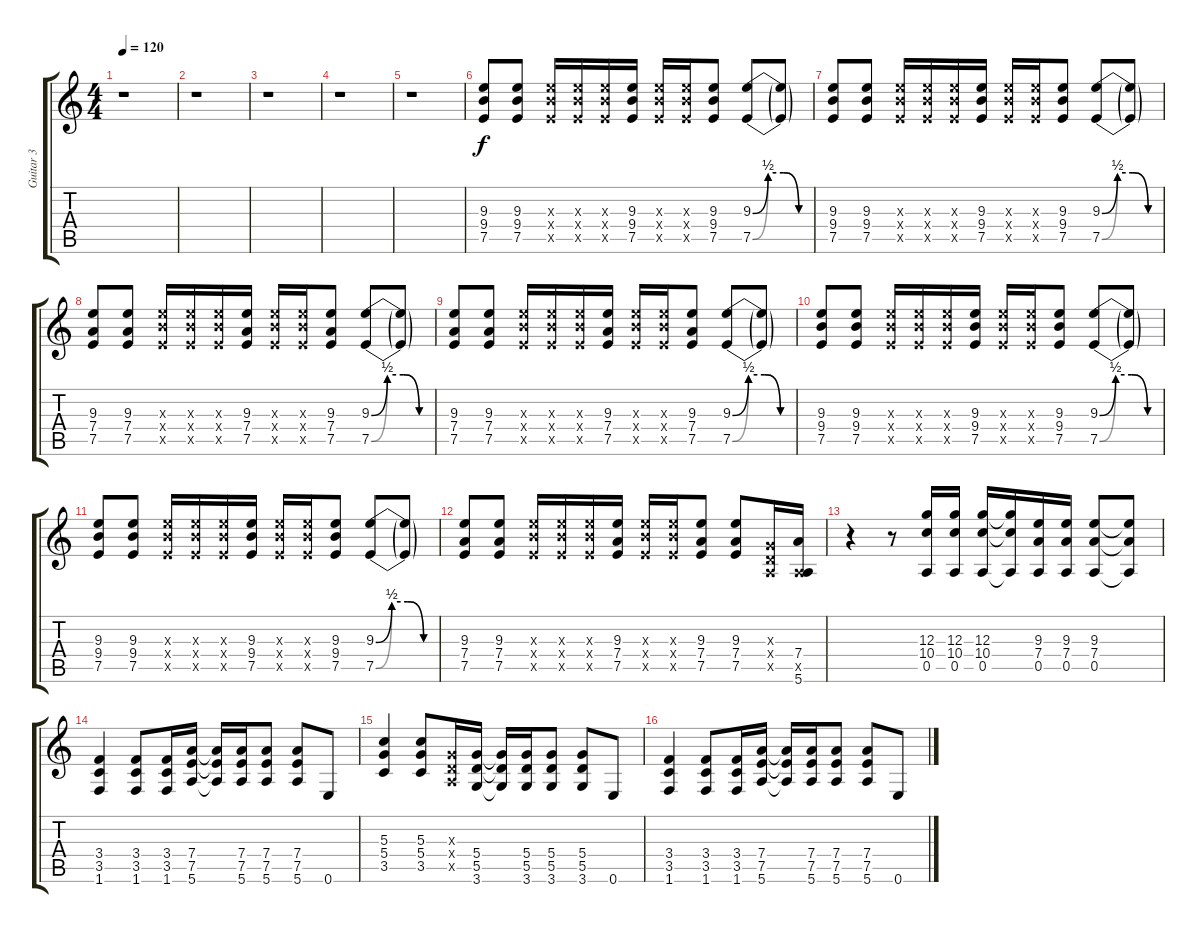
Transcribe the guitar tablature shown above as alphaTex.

\track ("Guitar 3" "Guitar 3") {instrument distortionguitar}
\staff {score tabs}
\tuning (G4 C4 G3 D3 A2 E2) {hide}
\ts (4 4)
\tempo 120
\clef g2
\ks c
r.1{dy f} |
r.1 |
r.1 |
r.1 |
r.1 |
(9.3 9.4 7.5).8 (9.3 9.4 7.5).8 (9.3{x} 9.4{x} 7.5{x}).16 (9.3{x} 9.4{x} 7.5{x}).16 (9.3{x} 9.4{x} 7.5{x}).16 (9.3 9.4 7.5).16 (9.3{x} 9.4{x} 7.5{x}).16 (9.3{x} 9.4{x} 7.5{x}).16 (9.3 9.4 7.5).8 (9.3{be (custom 0 0 15 2 30 2 45 0 60 0)} 7.5{be (custom 0 0 15 2 30 2 45 0 60 0)}).8 (9.3{t} 7.5{t}).8 |
(9.3 9.4 7.5).8 (9.3 9.4 7.5).8 (9.3{x} 9.4{x} 7.5{x}).16 (9.3{x} 9.4{x} 7.5{x}).16 (9.3{x} 9.4{x} 7.5{x}).16 (9.3 9.4 7.5).16 (9.3{x} 9.4{x} 7.5{x}).16 (9.3{x} 9.4{x} 7.5{x}).16 (9.3 9.4 7.5).8 (9.3{be (custom 0 0 15 2 30 2 45 0 60 0)} 7.5{be (custom 0 0 15 2 30 2 45 0 60 0)}).8 (9.3{t} 7.5{t}).8 |
(9.3 7.4 7.5).8 (9.3 7.4 7.5).8 (9.3{x} 9.4{x} 7.5{x}).16 (9.3{x} 9.4{x} 7.5{x}).16 (9.3{x} 9.4{x} 7.5{x}).16 (9.3 7.4 7.5).16 (9.3{x} 9.4{x} 7.5{x}).16 (9.3{x} 9.4{x} 7.5{x}).16 (9.3 7.4 7.5).8 (9.3{be (custom 0 0 15 2 30 2 45 0 60 0)} 7.5{be (custom 0 0 15 2 30 2 45 0 60 0)}).8 (9.3{t} 7.5{t}).8 |
(9.3 7.4 7.5).8 (9.3 7.4 7.5).8 (9.3{x} 9.4{x} 7.5{x}).16 (9.3{x} 9.4{x} 7.5{x}).16 (9.3{x} 9.4{x} 7.5{x}).16 (9.3 7.4 7.5).16 (9.3{x} 9.4{x} 7.5{x}).16 (9.3{x} 9.4{x} 7.5{x}).16 (9.3 7.4 7.5).8 (9.3{be (custom 0 0 15 2 30 2 45 0 60 0)} 7.5{be (custom 0 0 15 2 30 2 45 0 60 0)}).8 (9.3{t} 7.5{t}).8 |
(9.3 9.4 7.5).8 (9.3 9.4 7.5).8 (9.3{x} 9.4{x} 7.5{x}).16 (9.3{x} 9.4{x} 7.5{x}).16 (9.3{x} 9.4{x} 7.5{x}).16 (9.3 9.4 7.5).16 (9.3{x} 9.4{x} 7.5{x}).16 (9.3{x} 9.4{x} 7.5{x}).16 (9.3 9.4 7.5).8 (9.3{be (custom 0 0 15 2 30 2 45 0 60 0)} 7.5{be (custom 0 0 15 2 30 2 45 0 60 0)}).8 (9.3{t} 7.5{t}).8 |
(9.3 9.4 7.5).8 (9.3 9.4 7.5).8 (9.3{x} 9.4{x} 7.5{x}).16 (9.3{x} 9.4{x} 7.5{x}).16 (9.3{x} 9.4{x} 7.5{x}).16 (9.3 9.4 7.5).16 (9.3{x} 9.4{x} 7.5{x}).16 (9.3{x} 9.4{x} 7.5{x}).16 (9.3 9.4 7.5).8 (9.3{be (custom 0 0 15 2 30 2 45 0 60 0)} 7.5{be (custom 0 0 15 2 30 2 45 0 60 0)}).8 (9.3{t} 7.5{t}).8 |
(9.3 7.4 7.5).8 (9.3 7.4 7.5).8 (9.3{x} 9.4{x} 7.5{x}).16 (9.3{x} 9.4{x} 7.5{x}).16 (9.3{x} 9.4{x} 7.5{x}).16 (9.3 7.4 7.5).16 (9.3{x} 9.4{x} 7.5{x}).16 (9.3{x} 9.4{x} 7.5{x}).16 (9.3 7.4 7.5).8 (9.3 7.4 7.5).8 (0.3{x} 0.4{x} 0.5{x}).16 (7.4 0.5{x} 5.6).16 |
r.4 r.8 (12.3 10.4 0.5).16 (12.3 10.4 0.5).16 (12.3 10.4 0.5).16 (12.3{t} 10.4{t} 0.5{t}).16 (9.3 7.4 0.5).16 (9.3 7.4 0.5).16 (9.3 7.4 0.5).8 (9.3{t} 7.4{t} 0.5{t}).8 |
(3.4 3.5 1.6).4 (3.4 3.5 1.6).8 (3.4 3.5 1.6).16 (7.4 7.5 5.6).16 (7.4{t} 7.5{t} 5.6{t}).16 (7.4 7.5 5.6).16 (7.4 7.5 5.6).8 (7.4 7.5 5.6).8 0.6.8 |
(5.3 5.4 3.5).4 (5.3 5.4 3.5).8 (0.3{x} 0.4{x} 0.5{x}).16 (5.4 5.5 3.6).16 (5.4{t} 5.5{t} 3.6{t}).16 (5.4 5.5 3.6).16 (5.4 5.5 3.6).8 (5.4 5.5 3.6).8 0.6.8 |
(3.4 3.5 1.6).4 (3.4 3.5 1.6).8 (3.4 3.5 1.6).16 (7.4 7.5 5.6).16 (7.4{t} 7.5{t} 5.6{t}).16 (7.4 7.5 5.6).16 (7.4 7.5 5.6).8 (7.4 7.5 5.6).8 0.6.8
